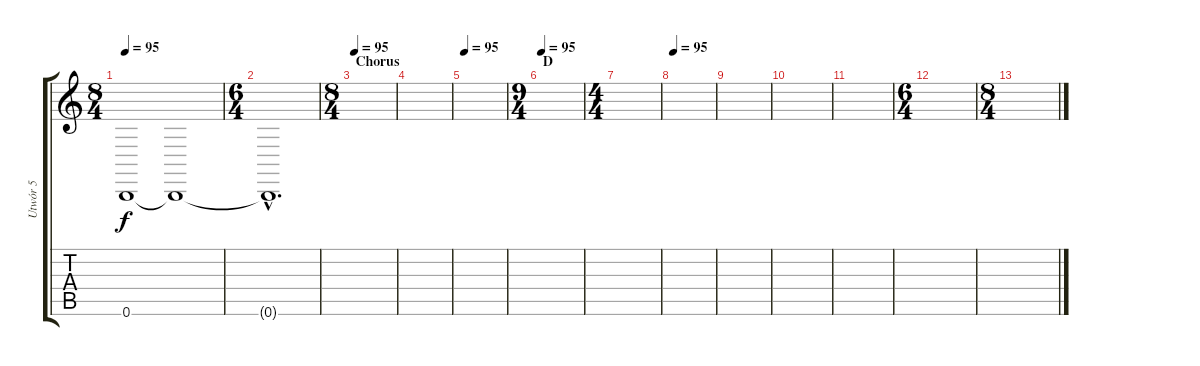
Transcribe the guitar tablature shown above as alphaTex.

\track ("Utwór 5" "Utwór 5") {instrument stringensemble2}
\staff {score tabs}
\tuning (Db4 Ab3 E3 B2 Gb2 B1) {hide}
\ts (8 4)
\tempo 95
\clef g2
\ks c
0.6{t}.1{dy f} 0.6{t}.1 |
\ts (6 4)
0.6{hac t}.1{d} |
\ts (8 4)
\section ("" "Chorus")
\tempo 95
|
|
\tempo 95
|
\ts (9 4)
\section ("" "D")
\tempo 95
|
\ts (4 4)
|
\tempo 95
|
|
|
|
\ts (6 4)
|
\ts (8 4)
